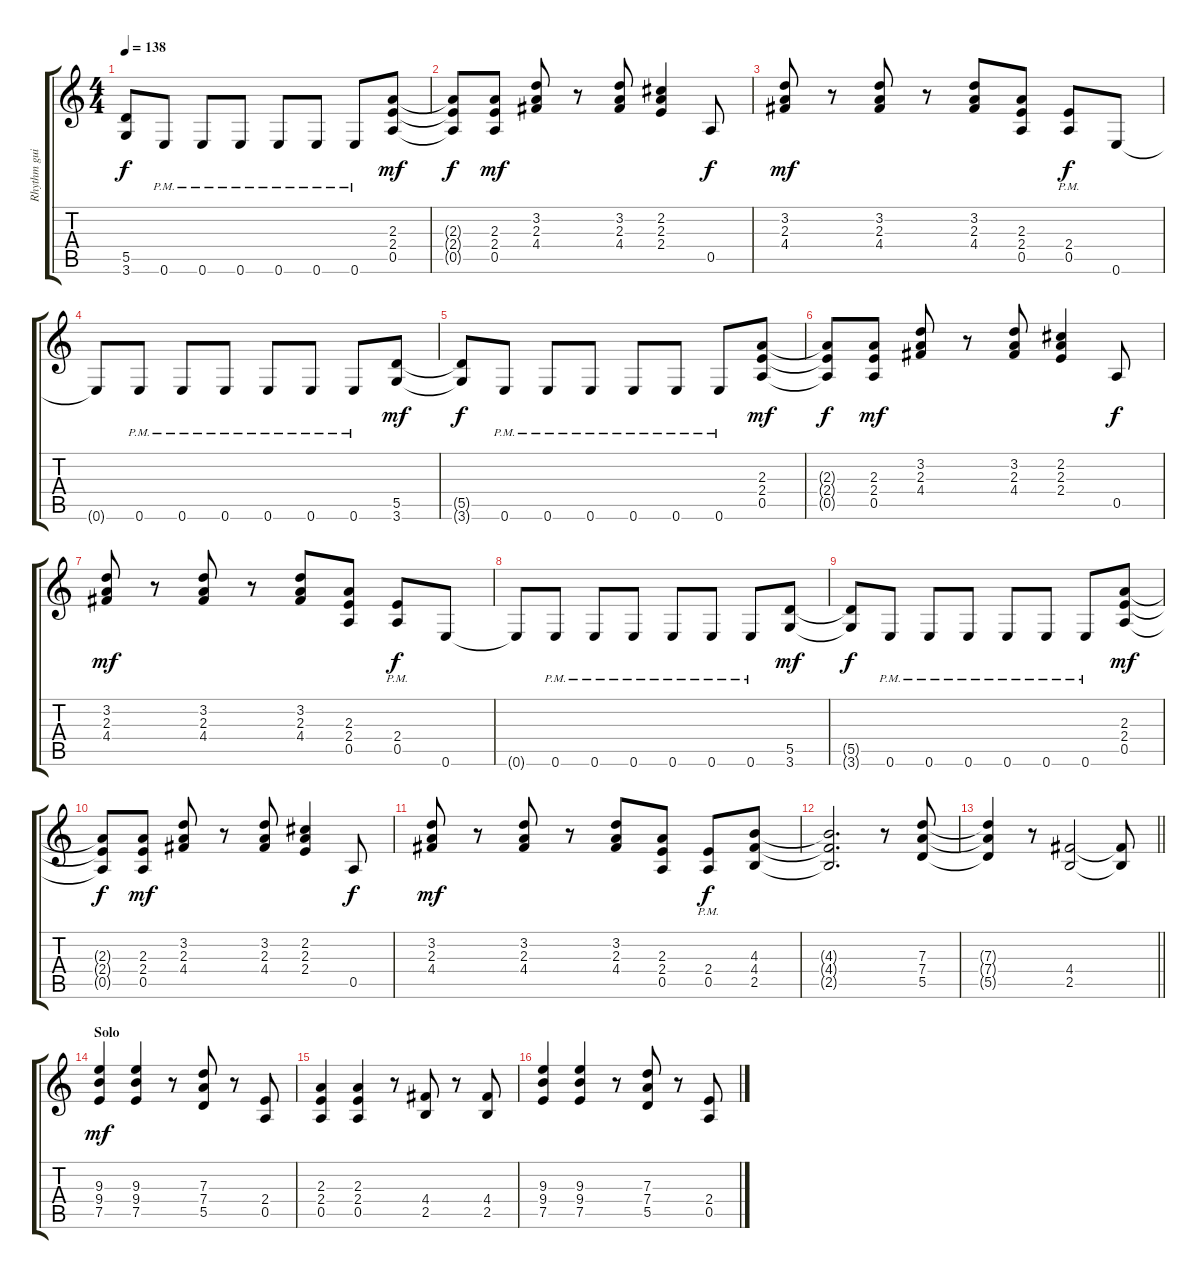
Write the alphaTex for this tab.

\track ("Rhythm guitar" "Rhythm gui") {instrument overdrivenguitar}
\staff {score tabs}
\tuning (E4 B3 G3 D3 A2 E2) {hide}
\ts (4 4)
\tempo 138
\clef g2
\ks c
(5.5{t} 3.6{t}).8{dy f} 0.6{pm}.8 0.6{pm}.8 0.6{pm}.8 0.6{pm}.8 0.6{pm}.8 0.6{pm}.8 (2.3 2.4 0.5).8{dy mf} |
(2.3{t} 2.4{t} 0.5{t}).8{dy f} (2.3 2.4 0.5).8{dy mf} (3.2 2.3 4.4).8 r.8 (3.2 2.3 4.4).8 (2.2 2.3 2.4).4 0.5.8{dy f} |
(3.2 2.3 4.4).8{dy mf} r.8 (3.2 2.3 4.4).8 r.8 (3.2 2.3 4.4).8 (2.3 2.4 0.5).8 (2.4{pm} 0.5{pm}).8{dy f} 0.6.8 |
0.6{t}.8 0.6{pm}.8 0.6{pm}.8 0.6{pm}.8 0.6{pm}.8 0.6{pm}.8 0.6{pm}.8 (5.5 3.6).8{dy mf} |
(5.5{t} 3.6{t}).8{dy f} 0.6{pm}.8 0.6{pm}.8 0.6{pm}.8 0.6{pm}.8 0.6{pm}.8 0.6{pm}.8 (2.3 2.4 0.5).8{dy mf} |
(2.3{t} 2.4{t} 0.5{t}).8{dy f} (2.3 2.4 0.5).8{dy mf} (3.2 2.3 4.4).8 r.8 (3.2 2.3 4.4).8 (2.2 2.3 2.4).4 0.5.8{dy f} |
(3.2 2.3 4.4).8{dy mf} r.8 (3.2 2.3 4.4).8 r.8 (3.2 2.3 4.4).8 (2.3 2.4 0.5).8 (2.4{pm} 0.5{pm}).8{dy f} 0.6.8 |
0.6{t}.8 0.6{pm}.8 0.6{pm}.8 0.6{pm}.8 0.6{pm}.8 0.6{pm}.8 0.6{pm}.8 (5.5 3.6).8{dy mf} |
(5.5{t} 3.6{t}).8{dy f} 0.6{pm}.8 0.6{pm}.8 0.6{pm}.8 0.6{pm}.8 0.6{pm}.8 0.6{pm}.8 (2.3 2.4 0.5).8{dy mf} |
(2.3{t} 2.4{t} 0.5{t}).8{dy f} (2.3 2.4 0.5).8{dy mf} (3.2 2.3 4.4).8 r.8 (3.2 2.3 4.4).8 (2.2 2.3 2.4).4 0.5.8{dy f} |
(3.2 2.3 4.4).8{dy mf} r.8 (3.2 2.3 4.4).8 r.8 (3.2 2.3 4.4).8 (2.3 2.4 0.5).8 (2.4{pm} 0.5{pm}).8{dy f} (4.3 4.4 2.5).8 |
(4.3{t} 4.4{t} 2.5{t}).2{d} r.8 (7.3 7.4 5.5).8 |
\barLineRight lightlight
(7.3{t} 7.4{t} 5.5{t}).4 r.8 (4.4 2.5).2 (4.4{t} 2.5{t}).8 |
\section ("" "Solo")
(9.3 9.4 7.5).4{dy mf} (9.3 9.4 7.5).4 r.8 (7.3 7.4 5.5).8 r.8 (2.4 0.5).8 |
(2.3 2.4 0.5).4 (2.3 2.4 0.5).4 r.8 (4.4 2.5).8 r.8 (4.4 2.5).8 |
(9.3 9.4 7.5).4 (9.3 9.4 7.5).4 r.8 (7.3 7.4 5.5).8 r.8 (2.4 0.5).8
